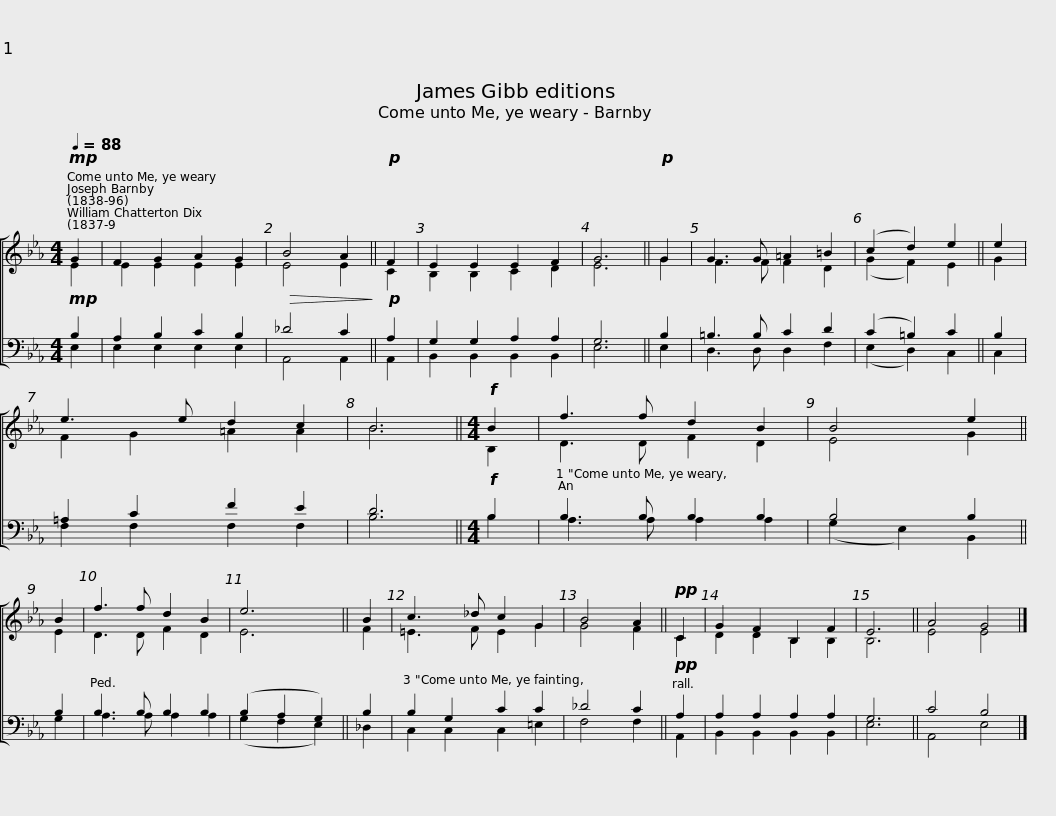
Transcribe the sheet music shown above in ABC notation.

X:1
%%score [ ( 1 2 ) ( 3 4 ) ]
L:1/8
Q:1/4=88
M:4/4
I:linebreak $
K:Eb
V:1 treble
V:2 treble
V:3 bass
V:4 bass
V:1
!mp! G2 | F2 G2 A2 G2 |!>(! B4 A2!>)! ||!p! F2 | E2 E2 E2 F2 | %5
 G6 ||!p! G2 | G3 G =A2 =B2 | (c2 d2) e2 || e2 | %10
 e3 e d2 c2 |$ B6 ||$[M:4/4]!f! B2 | f3 f d2 B2 | B4 e2 || %15
 B2 | f3 f d2 B2 | e6 || B2 | c3 _d c2 G2 | %20
 B4 A2 ||!pp! C2 |$ G2 F2 B,2 F2 | E6 || A4 G4 |] %25
V:2
 E2 | E2 E2 E2 E2 | E4 E2 || C2 | B,2 B,2 C2 D2 | %5
 E6 || G2 | F3 F F2 D2 | (G2 F2) E2 || G2 | %10
 F2 G2 =A2 A2 |$ B6 ||$[M:4/4] B,2 | D3 D F2 D2 | E4 G2 || %15
 E2 | D3 D F2 D2 | E6- || F2 | =E3 F E2 G2 | %20
 G4 F2 || C2 |$ D2 D2 B,2 B,2 | B,6 || E4 E4 |] %25
V:3
!mp! B,2 | A,2 B,2 C2 B,2 | _D4 C2 ||!p! A,2 | G,2 G,2 A,2 A,2 | %5
 G,6 || B,2 | =B,3 B, C2 D2 | (C2 =B,2) C2 || B,2 | %10
 =A,2 C2 F2 E2 |$ D6 ||$[M:4/4]!f! B,2 | B,3 B, B,2 B,2 | B,4 B,2 || %15
 B,2 | B,3 B, B,2 B,2 | (B,2 A,2 G,2) || B,2 | B,2 G,2 C2 C2 | %20
 _D4 C2 ||!pp! A,2 |$ A,2 A,2 A,2 A,2 | G,6 || C4 B,4 |] %25
V:4
 E,2 | E,2 E,2 E,2 E,2 | A,,4 A,,2 || A,,2 | B,,2 B,,2 B,,2 B,,2 | %5
 E,6 || E,2 | D,3 D, D,2 F,2 | (E,2- D,2) C,2 || C,2 | %10
 F,2 F,2 F,2 F,2 |$ B,6 ||$[M:4/4] B,2 | A,3 A, A,2 A,2 | (G,2 E,2) B,,2 || %15
 G,2 | A,3 A, A,2 A,2 | (G,2 F,2 E,2) || _D,2 | C,2 C,2 C,2 =E,2 | %20
 F,4 F,2 || A,,2 |$ B,,2 B,,2 B,,2 B,,2 | E,6 || A,,4 E,4 |] %25
